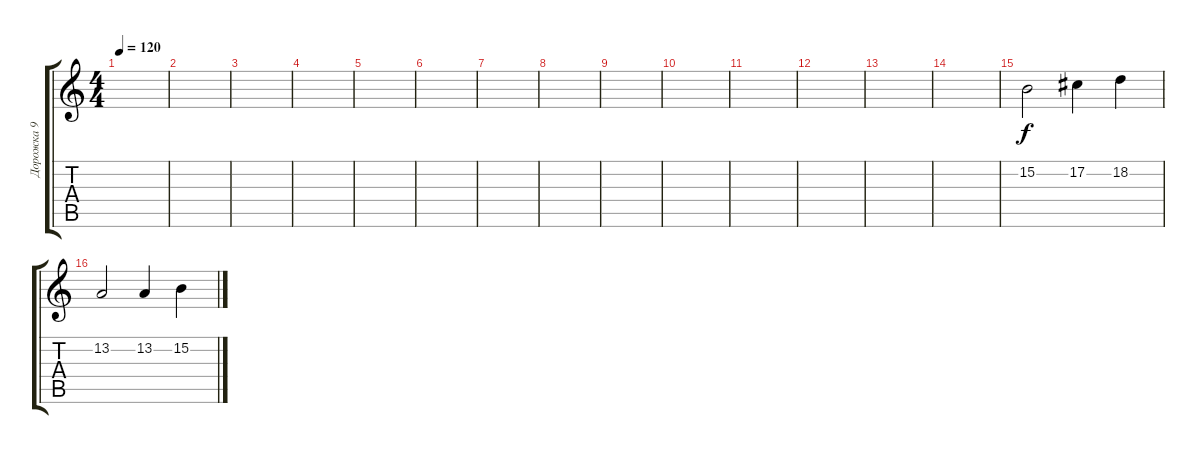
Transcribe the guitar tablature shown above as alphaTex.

\track ("Дорожка 9" "Дорожка 9") {instrument voiceoohs}
\staff {score tabs}
\tuning (Db4 Ab3 E3 B2 Gb2 B1) {hide}
\ts (4 4)
\tempo 120
\clef g2
\ks c
|
|
|
|
|
|
|
|
|
|
|
|
|
|
15.2.2 17.2.4 18.2.4 |
13.2.2 13.2.4 15.2.4
